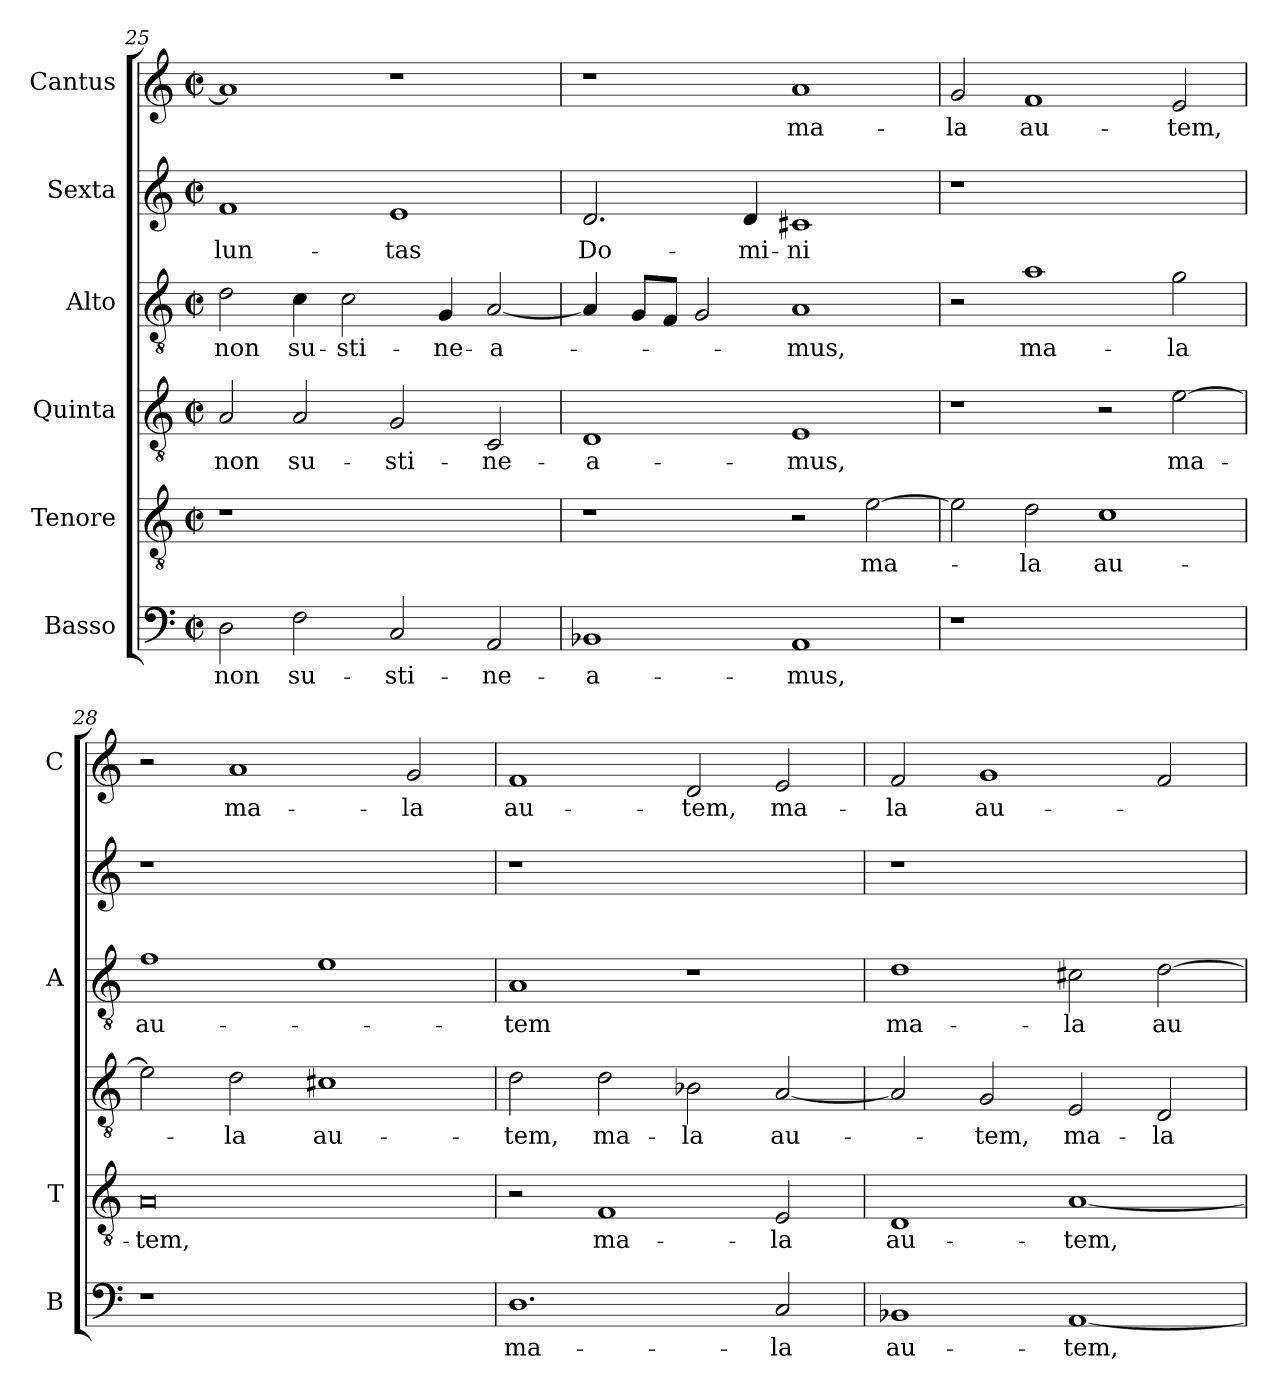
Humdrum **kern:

**kern	**text	**kern	**text	**kern	**text	**kern	**text	**kern	**text	**kern	**text
*part6	*part6	*part5	*part5	*part4	*part4	*part3	*part3	*part2	*part2	*part1	*part1
*staff6	*staff6	*staff5	*staff5	*staff4	*staff4	*staff3	*staff3	*staff2	*staff2	*staff1	*staff1
*I"Basso	*	*I"Tenore	*	*I"Quinta	*	*I"Alto	*	*I"Sexta	*	*I"Cantus	*
*I'B	*	*I'T	*	*	*	*I'A	*	*	*	*I'C	*
*clefF4	*	*clefGv2	*	*clefGv2	*	*clefGv2	*	*clefG2	*	*clefG2	*
*k[]	*	*k[]	*	*k[]	*	*k[]	*	*k[]	*	*k[]	*
*M2/2	*	*M2/2	*	*M2/2	*	*M2/2	*	*M2/2	*	*M2/2	*
*met(c|)	*	*met(c|)	*	*met(c|)	*	*met(c|)	*	*met(c|)	*	*met(c|)	*
=25	=25	=25	=25	=25	=25	=25	=25	=25	=25	=25	=25
2D\	non	1r	.	2A/	non	2d\	non	1f	-lun-	1a]	.
2F\	su-	.	.	2A/	su-	4c\	su-	.	.	.	.
.	.	.	.	.	.	2c\	-sti-	.	.	.	.
2C/	-sti-	1ryy	.	2G/	-sti-	.	.	1e	-tas	1r	.
.	.	.	.	.	.	4G/	-ne-	.	.	.	.
2AA/	-ne-	.	.	2C/	-ne-	[2A/	-a-	.	.	.	.
=26	=26	=26	=26	=26	=26	=26	=26	=26	=26	=26	=26
1BB-X	-a-	1r	.	1D	-a-	4A/]	.	2.d/	Do-	1r	.
.	.	.	.	.	.	8G/L	.	.	.	.	.
.	.	.	.	.	.	8F/J	.	.	.	.	.
.	.	.	.	.	.	2G/	.	.	.	.	.
.	.	.	.	.	.	.	.	4d/	-mi-	.	.
1AA	-mus,	2r	.	1E	-mus,	1A	-mus,	1c#X	-ni	1a	ma-
.	.	[2e\	ma-	.	.	.	.	.	.	.	.
=27	=27	=27	=27	=27	=27	=27	=27	=27	=27	=27	=27
1r	.	2e\]	.	1r	.	2r	.	1r	.	2g/	-la
.	.	2d\	-la	.	.	1a	ma-	.	.	1f	au-
1ryy	.	1c	au-	2r	.	.	.	1ryy	.	.	.
.	.	.	.	[2e\	ma-	2g\	-la	.	.	2e/	-tem,
!!LO:PB:g=z
=28	=28	=28	=28	=28	=28	=28	=28	=28	=28	=28	=28
1r	.	0A	-tem,	2e\]	.	1f	au-	1r	.	2r	.
.	.	.	.	2d\	-la	.	.	.	.	1a	ma-
1ryy	.	.	.	1c#X	au-	1e	.	1ryy	.	.	.
.	.	.	.	.	.	.	.	.	.	2g/	-la
=29	=29	=29	=29	=29	=29	=29	=29	=29	=29	=29	=29
1.D	ma-	2r	.	2d\	-tem,	1A	-tem	1r	.	1f	au-
.	.	1F	ma-	2d\	ma-	.	.	.	.	.	.
.	.	.	.	2B-X\	-la	1r	.	1ryy	.	2d/	-tem,
2C/	-la	2E/	-la	[2A/	au-	.	.	.	.	2e/	ma-
=30	=30	=30	=30	=30	=30	=30	=30	=30	=30	=30	=30
1BB-X	au-	1D	au-	2A/]	.	1d	ma-	1r	.	2f/	-la
.	.	.	.	2G/	-tem,	.	.	.	.	1g	au-
[1AA	-tem,	[1A	-tem,	2E/	ma-	2c#X\	-la	1ryy	.	.	.
.	.	.	.	2D/	-la	[2d\	au-	.	.	2f/	.
=	=	=	=	=	=	=	=	=	=	=	=
*-	*-	*-	*-	*-	*-	*-	*-	*-	*-	*-	*-
